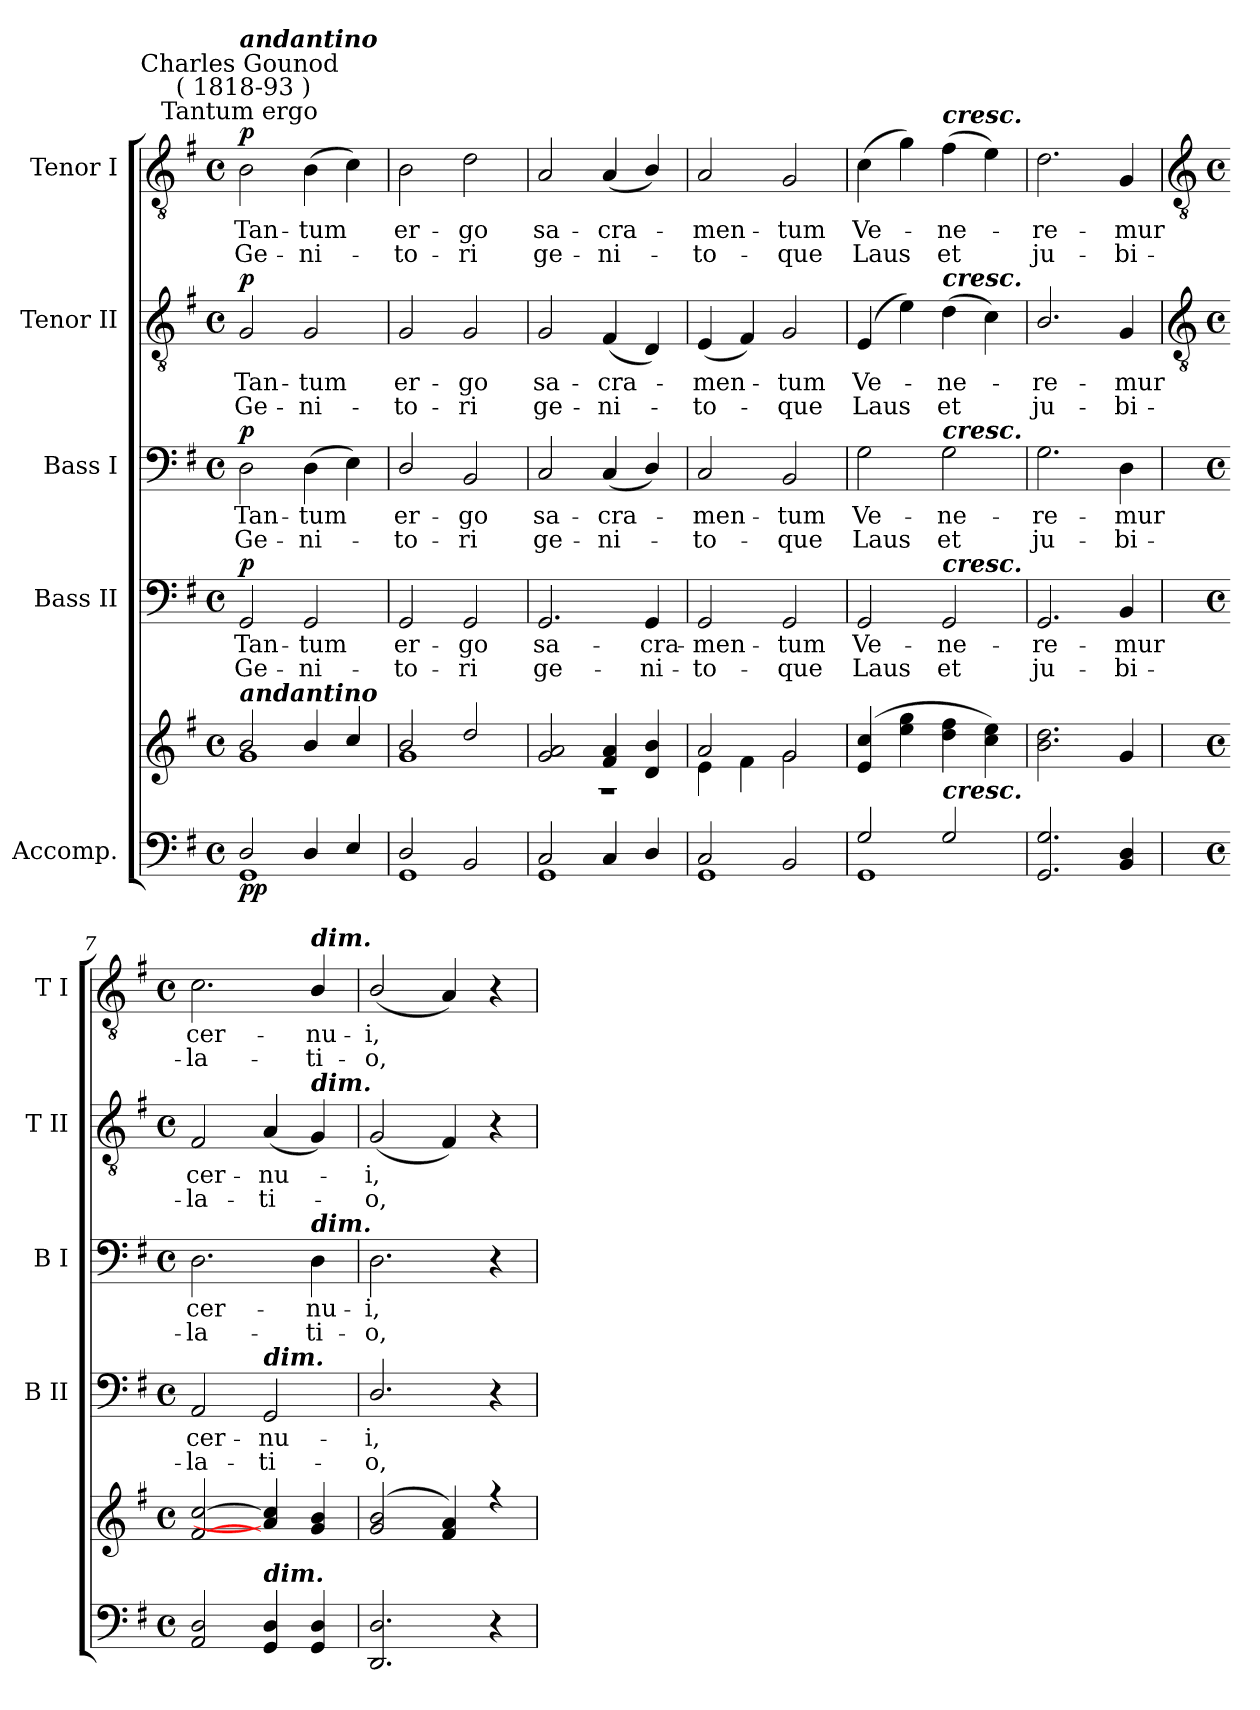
**kern	**kern	**dynam	**kern	**text	**text	**dynam	**kern	**text	**text	**dynam	**kern	**text	**text	**dynam	**kern	**text	**text	**dynam
*part5	*part5	*part5	*part4	*part4	*part4	*part4	*part3	*part3	*part3	*part3	*part2	*part2	*part2	*part2	*part1	*part1	*part1	*part1
*staff6	*staff5	*staff5/6	*staff4	*staff4	*staff4	*staff4	*staff3	*staff3	*staff3	*staff3	*staff2	*staff2	*staff2	*staff2	*staff1	*staff1	*staff1	*staff1
*I"Accomp.	*	*	*I"Bass II	*	*	*	*I"Bass I	*	*	*	*I"Tenor II	*	*	*	*I"Tenor I	*	*	*
*	*	*	*I'B II	*	*	*	*I'B I	*	*	*	*I'T II	*	*	*	*I'T I	*	*	*
*clefF4	*clefG2	*	*clefF4	*	*	*	*clefF4	*	*	*	*clefGv2	*	*	*	*clefGv2	*	*	*
*k[f#]	*k[f#]	*	*k[f#]	*	*	*	*k[f#]	*	*	*	*k[f#]	*	*	*	*k[f#]	*	*	*
*G:	*G:	*	*G:	*	*	*	*G:	*	*	*	*G:	*	*	*	*G:	*	*	*
*M4/4	*M4/4	*	*M4/4	*	*	*	*M4/4	*	*	*	*M4/4	*	*	*	*M4/4	*	*	*
*met(c)	*met(c)	*	*met(c)	*	*	*	*met(c)	*	*	*	*met(c)	*	*	*	*met(c)	*	*	*
=1	=1	=1	=1	=1	=1	=1	=1	=1	=1	=1	=1	=1	=1	=1	=1	=1	=1	=1
*^	*^	*	*	*	*	*	*	*	*	*	*	*	*	*	*	*	*	*
!	!	!	!	!	!	!	!	!	!	!	!	!	!	!	!	!	!LO:TX:a:cj:t=Tantum ergo	!	!	!
!	!	!	!	!	!	!	!	!	!	!	!	!	!	!	!	!	!LO:TX:a:cj:t=Charles Gounod\n ( 1818-93 )	!	!	!
!	!	!	!	!	!	!	!	!	!	!	!	!	!	!	!	!	!LO:TX:a:Bi:t=andantino	!	!	!
!	!	!LO:TX:a:Bi:t=andantino	!	!	!	!	!	!	!	!	!	!	!	!	!	!	!	!	!	!
!	!	!	!	!LO:DY:b=2	!	!LO:LY:b	!LO:LY:b	!	!	!LO:LY:b	!LO:LY:b	!	!	!LO:LY:b	!LO:LY:b	!	!	!LO:LY:b	!LO:LY:b	!
!	!	!	!	!LO:DY:n=1:b	!	!	!	!LO:DY:b	!	!	!	!LO:DY:b	!	!	!	!LO:DY:b	!	!	!	!LO:DY:b
2D/	1GG\	2b/	1g\	p p	2GG	Tan-	-Ge-	p	2D	Tan-	-Ge-	p	2G	Tan-	-Ge-	p	2B	Tan-	-Ge-	p
!	!	!	!	!	!	!LO:LY:b	!LO:LY:b	!	!	!LO:LY:b	!LO:LY:b	!	!	!LO:LY:b	!LO:LY:b	!	!	!LO:LY:b	!LO:LY:b	!
4D/	.	4b/	.	.	2GG	-tum	ni-	.	(>4D	-tum	ni-	.	2G	-tum	ni-	.	(>4B	-tum	ni-	.
4E/	.	4cc/	.	.	.	.	.	.	4E)	.	.	.	.	.	.	.	4c)	.	.	.
=2	=2	=2	=2	=2	=2	=2	=2	=2	=2	=2	=2	=2	=2	=2	=2	=2	=2	=2	=2	=2
!	!	!	!	!	!	!LO:LY:b	!LO:LY:b	!	!	!LO:LY:b	!LO:LY:b	!	!	!LO:LY:b	!LO:LY:b	!	!	!LO:LY:b	!LO:LY:b	!
2D/	1GG\	2b/	1g\	.	2GG	-er-	-to-	.	2D/	er-	-to-	.	2G	-er-	-to-	.	2B	er-	-to-	.
!	!	!	!	!	!	!LO:LY:b	!LO:LY:b	!	!	!LO:LY:b	!LO:LY:b	!	!	!LO:LY:b	!LO:LY:b	!	!	!LO:LY:b	!LO:LY:b	!
2BB/	.	2dd/	.	.	2GG	-go	ri	.	2BB	-go	ri	.	2G	-go	ri	.	2d	-go	ri	.
=3	=3	=3	=3	=3	=3	=3	=3	=3	=3	=3	=3	=3	=3	=3	=3	=3	=3	=3	=3	=3
!	!	!	!	!	!	!LO:LY:b	!LO:LY:b	!	!	!LO:LY:b	!LO:LY:b	!	!	!LO:LY:b	!LO:LY:b	!	!	!LO:LY:b	!LO:LY:b	!
2C/	1GG\	2g/ 2a/	1r	.	2.GG	sa-	-ge-	.	2C	sa-	-ge-	.	2G	sa-	-ge-	.	2A	sa-	-ge-	.
!	!	!	!	!	!	!	!	!	!	!LO:LY:b	!LO:LY:b	!	!	!LO:LY:b	!LO:LY:b	!	!	!LO:LY:b	!LO:LY:b	!
4C/	.	4f#/ 4a/	.	.	.	.	.	.	(<4C	-cra-	ni-	.	(<4F#	-cra-	ni-	.	(<4A	-cra-	ni-	.
!	!	!	!	!	!	!LO:LY:b	!LO:LY:b	!	!	!	!	!	!	!	!	!	!	!	!	!
4D/	.	4d/ 4b/	.	.	4GG	-cra-	-ni-	.	4D/)	.	.	.	4D)	.	.	.	4B/)	.	.	.
=4	=4	=4	=4	=4	=4	=4	=4	=4	=4	=4	=4	=4	=4	=4	=4	=4	=4	=4	=4	=4
!	!	!	!	!	!	!LO:LY:b	!LO:LY:b	!	!	!LO:LY:b	!LO:LY:b	!	!	!LO:LY:b	!LO:LY:b	!	!	!LO:LY:b	!LO:LY:b	!
2C/	1GG\	2a/	4e\	.	2GG	-men-	-to-	.	2C	men-	-to-	.	(<4E	men-	to-	.	2A	men-	-to-	.
.	.	.	4f#\	.	.	.	.	.	.	.	.	.	4F#)	.	.	.	.	.	.	.
!	!	!	!	!	!	!LO:LY:b	!LO:LY:b	!	!	!LO:LY:b	!LO:LY:b	!	!	!LO:LY:b	!LO:LY:b	!	!	!LO:LY:b	!LO:LY:b	!
2BB/	.	2g/	2g\	.	2GG	-tum	que	.	2BB	-tum	que	.	2G	tum	que	.	2G	-tum	que	.
=5	=5	=5	=5	=5	=5	=5	=5	=5	=5	=5	=5	=5	=5	=5	=5	=5	=5	=5	=5	=5
!	!	!	!	!	!	!LO:LY:b	!LO:LY:b	!	!	!LO:LY:b	!LO:LY:b	!	!	!LO:LY:b	!LO:LY:b	!	!	!LO:LY:b	!LO:LY:b	!
*	*	*v	*v	*	*	*	*	*	*	*	*	*	*	*	*	*	*	*	*	*
2G/	1GG\	(>4e/ 4cc/	.	2GG	Ve-	-Laus	.	2G	Ve-	-Laus	.	(4E	Ve-	Laus	.	(>4c	Ve-	Laus	.
.	.	4ee\ 4gg\	.	.	.	.	.	.	.	.	.	4e)	.	.	.	4g)	.	.	.
!	!	!	!	!	!	!	!	!	!	!	!	!	!	!	!	!LO:TX:a:Bi:t=cresc.	!	!	!
!	!	!	!	!	!	!	!	!	!	!	!	!LO:TX:a:Bi:t=cresc.	!	!	!	!	!	!	!
!	!	!	!	!	!	!	!	!LO:TX:a:Bi:t=cresc.	!	!	!	!	!	!	!	!	!	!	!
!	!	!	!	!LO:TX:a:Bi:t=cresc.	!	!	!	!	!	!	!	!	!	!	!	!	!	!	!
!LO:TX:a:Bi:t=cresc.	!	!	!	!	!	!	!	!	!	!	!	!	!	!	!	!	!	!	!
!	!	!	!	!	!LO:LY:b	!LO:LY:b	!	!	!LO:LY:b	!LO:LY:b	!	!	!LO:LY:b	!LO:LY:b	!	!	!LO:LY:b	!LO:LY:b	!
2G/	.	4dd\ 4ff#\	.	2GG	ne-	-et	.	2G	ne-	-et	.	(>4d	ne-	et	.	(>4f#	ne-	et	.
.	.	4cc\ 4ee\)	.	.	.	.	.	.	.	.	.	4c)	.	.	.	4e)	.	.	.
=6	=6	=6	=6	=6	=6	=6	=6	=6	=6	=6	=6	=6	=6	=6	=6	=6	=6	=6	=6
!	!	!	!	!	!LO:LY:b	!LO:LY:b	!	!	!LO:LY:b	!LO:LY:b	!	!	!LO:LY:b	!LO:LY:b	!	!	!LO:LY:b	!LO:LY:b	!
2.GG/ 2.G/	1ryy	2.b\ 2.dd\	.	2.GG	re-	-ju-	.	2.G	re-	-ju-	.	2.B/	re-	-ju-	.	2.d	re-	-ju-	.
!	!	!	!	!	!LO:LY:b	!LO:LY:b	!	!	!LO:LY:b	!LO:LY:b	!	!	!LO:LY:b	!LO:LY:b	!	!	!LO:LY:b	!LO:LY:b	!
4BB/ 4D/	.	4g/	.	4BB	-mur	bi-	.	4D	-mur	bi-	.	4G	-mur	bi-	.	4G	-mur	bi-	.
*v	*v	*	*	*	*	*	*	*	*	*	*	*	*	*	*	*	*	*	*
!!LO:LB:g=z
=7	=7	=7	=7	=7	=7	=7	=7	=7	=7	=7	=7	=7	=7	=7	=7	=7	=7	=7
*	*	*	*	*	*	*	*	*	*	*	*clefGv2	*	*	*	*clefGv2	*	*	*
*M4/4	*M4/4	*	*M4/4	*	*	*	*M4/4	*	*	*	*M4/4	*	*	*	*M4/4	*	*	*
*met(c)	*met(c)	*	*met(c)	*	*	*	*met(c)	*	*	*	*met(c)	*	*	*	*met(c)	*	*	*
*	*^	*	*	*	*	*	*	*	*	*	*	*	*	*	*	*	*	*
!	!	!	!	!	!LO:LY:b	!LO:LY:b	!	!	!LO:LY:b	!LO:LY:b	!	!	!LO:LY:b	!LO:LY:b	!	!	!LO:LY:b	!LO:LY:b	!
2AA 2D	[2f#/ [2cc/	1ryy	.	2AA	-cer-	-la-	.	2.D	-cer-	-la-	.	2F#	-cer-	-la-	.	2.c	-cer-	-la-	.
!	!	!	!	!LO:TX:a:Bi:t=dim.	!	!	!	!	!	!	!	!	!	!	!	!	!	!	!
!LO:TX:a:Bi:t=dim.	!	!	!	!	!	!	!	!	!	!	!	!	!	!	!	!	!	!	!
!	!	!	!	!	!LO:LY:b	!LO:LY:b	!	!	!	!	!	!	!LO:LY:b	!LO:LY:b	!	!	!	!	!
4GG 4D	4a/] 4cc/]	.	.	2GG	-nu-	-ti-	.	.	.	.	.	(<4A	-nu-	ti-	.	.	.	.	.
!	!	!	!	!	!	!	!	!	!	!	!	!	!	!	!	!LO:TX:a:Bi:t=dim.	!	!	!
!	!	!	!	!	!	!	!	!	!	!	!	!LO:TX:a:Bi:t=dim.	!	!	!	!	!	!	!
!	!	!	!	!	!	!	!	!LO:TX:a:Bi:t=dim.	!	!	!	!	!	!	!	!	!	!	!
!	!	!	!	!	!	!	!	!	!LO:LY:b	!LO:LY:b	!	!	!	!	!	!	!LO:LY:b	!LO:LY:b	!
4GG 4D	4g/ 4b/	.	.	.	.	.	.	4D	-nu-	-ti-	.	4G)	.	.	.	4B/	-nu-	-ti-	.
=8	=8	=8	=8	=8	=8	=8	=8	=8	=8	=8	=8	=8	=8	=8	=8	=8	=8	=8	=8
!	!	!	!	!	!LO:LY:b	!LO:LY:b	!	!	!LO:LY:b	!LO:LY:b	!	!	!LO:LY:b	!LO:LY:b	!	!	!LO:LY:b	!LO:LY:b	!
2.DD 2.D	(>2g/ 2b/	1ryy	.	2.D/	-i,	o,	.	2.D	-i,	o,	.	(<2G	i,	o,	.	(<2B/	-i,	o,	.
.	4f#/ 4a/)	.	.	.	.	.	.	.	.	.	.	4F#)	.	.	.	4A)	.	.	.
4r	4r	.	.	4r	.	.	.	4r	.	.	.	4r	.	.	.	4r	.	.	.
*	*v	*v	*	*	*	*	*	*	*	*	*	*	*	*	*	*	*	*	*
=	=	=	=	=	=	=	=	=	=	=	=	=	=	=	=	=	=	=
*-	*-	*-	*-	*-	*-	*-	*-	*-	*-	*-	*-	*-	*-	*-	*-	*-	*-	*-
